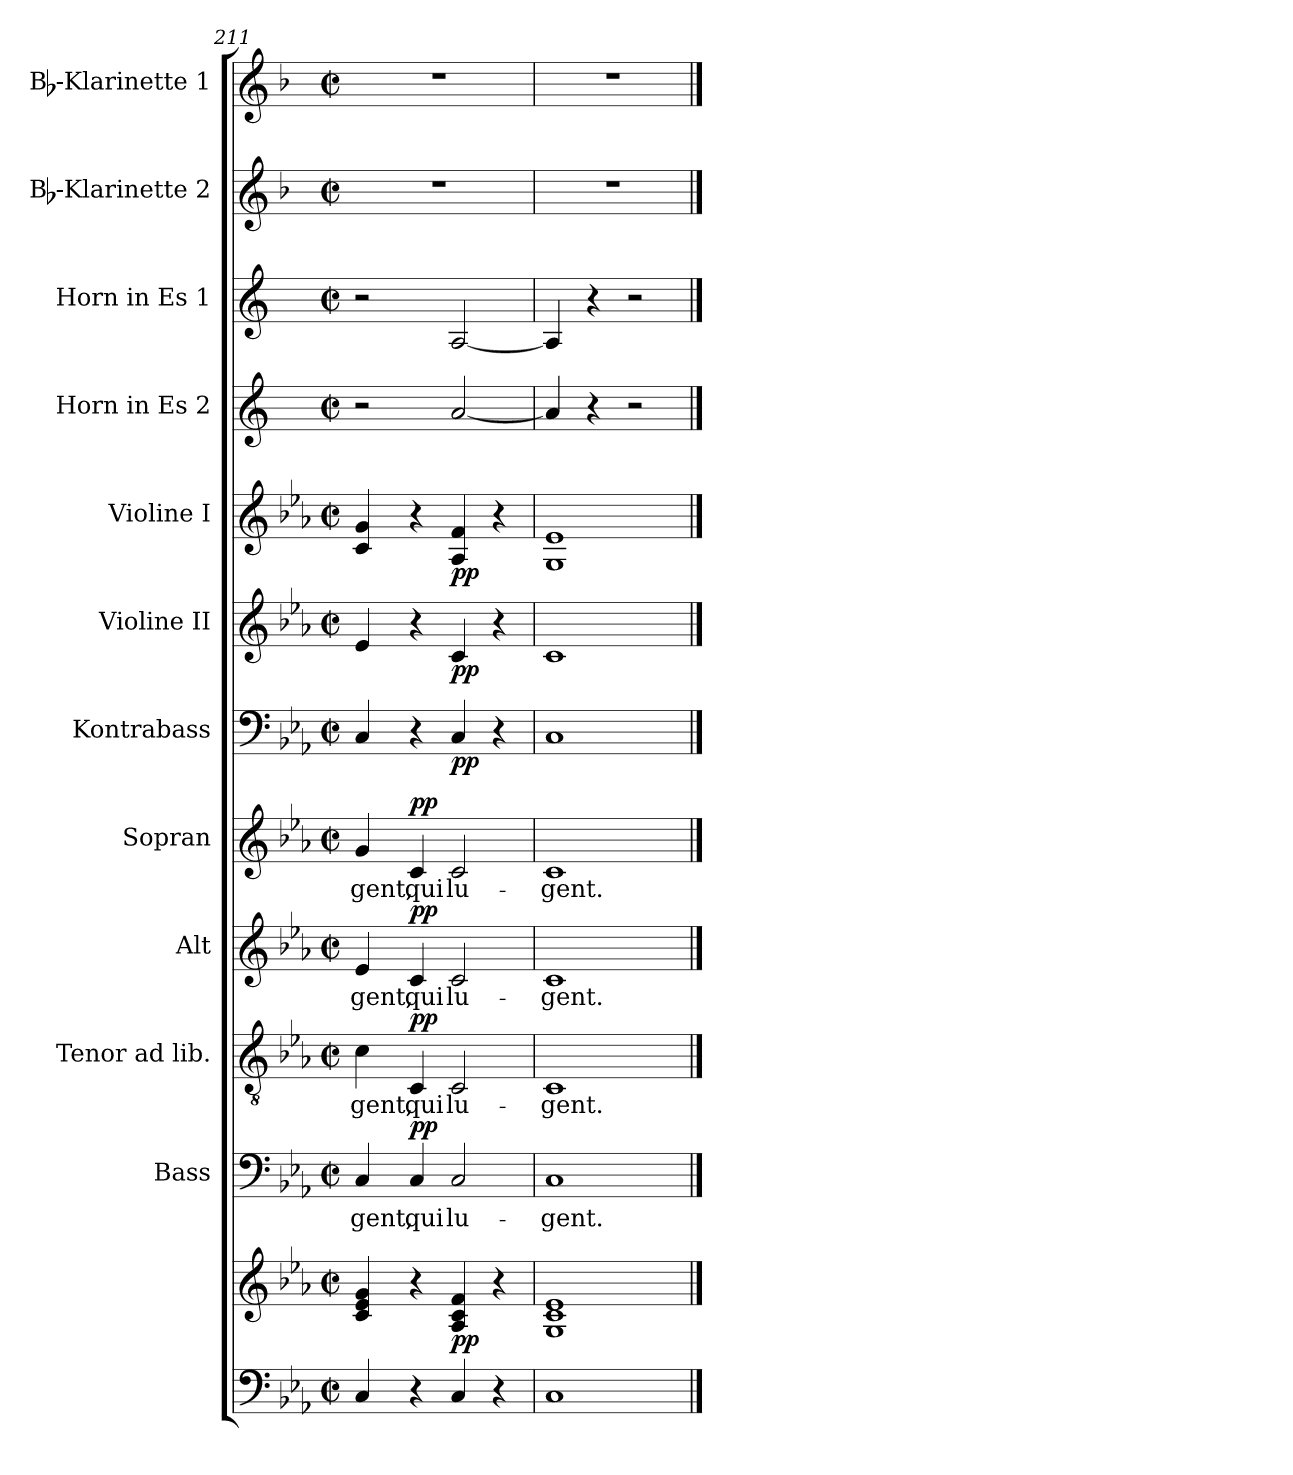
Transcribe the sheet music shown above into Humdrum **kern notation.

**kern	**kern	**dynam	**kern	**text	**dynam	**kern	**text	**dynam	**kern	**text	**dynam	**kern	**text	**dynam	**kern	**dynam	**kern	**dynam	**kern	**dynam	**kern	**kern	**kern	**kern
*part12	*part12	*part12	*part11	*part11	*part11	*part10	*part10	*part10	*part9	*part9	*part9	*part8	*part8	*part8	*part7	*part7	*part6	*part6	*part5	*part5	*part4	*part3	*part2	*part1
*staff13	*staff12	*staff12/13	*staff11	*staff11	*staff11	*staff10	*staff10	*staff10	*staff9	*staff9	*staff9	*staff8	*staff8	*staff8	*staff7	*staff7	*staff6	*staff6	*staff5	*staff5	*staff4	*staff3	*staff2	*staff1
*	*	*	*I"Bass	*	*	*I"Tenor ad lib.	*	*	*I"Alt	*	*	*I"Sopran	*	*	*I"Kontrabass	*	*I"Violine II	*	*I"Violine I	*	*I"Horn in Es 2	*I"Horn in Es 1	*I"Bb-Klarinette 2	*I"Bb-Klarinette 1
*	*	*	*I'B.	*	*	*I'T.	*	*	*I'A.	*	*	*I'S.	*	*	*I'Kb.	*	*I'Vl. II	*	*I'Vl. I	*	*	*	*I'Bb Kl. 2	*I'Bb Kl. 1
*clefF4	*clefG2	*	*clefF4	*	*	*clefGv2	*	*	*clefG2	*	*	*clefG2	*	*	*clefF4	*	*clefG2	*	*clefG2	*	*clefG2	*clefG2	*clefG2	*clefG2
*	*	*	*	*	*	*	*	*	*	*	*	*	*	*	*ITrd7c12	*	*	*	*	*	*ITrd5c9	*ITrd5c9	*ITrd1c2	*ITrd1c2
*k[b-e-a-]	*k[b-e-a-]	*	*k[b-e-a-]	*	*	*k[b-e-a-]	*	*	*k[b-e-a-]	*	*	*k[b-e-a-]	*	*	*k[b-e-a-]	*	*k[b-e-a-]	*	*k[b-e-a-]	*	*k[b-e-a-]	*k[b-e-a-]	*k[b-e-a-]	*k[b-e-a-]
*E-:	*E-:	*	*E-:	*	*	*E-:	*	*	*E-:	*	*	*E-:	*	*	*E-:	*	*E-:	*	*E-:	*	*E-:	*E-:	*E-:	*E-:
*M2/2	*M2/2	*	*M2/2	*	*	*M2/2	*	*	*M2/2	*	*	*M2/2	*	*	*M2/2	*	*M2/2	*	*M2/2	*	*M2/2	*M2/2	*M2/2	*M2/2
*met(c|)	*met(c|)	*	*met(c|)	*	*	*met(c|)	*	*	*met(c|)	*	*	*met(c|)	*	*	*met(c|)	*	*met(c|)	*	*met(c|)	*	*met(c|)	*met(c|)	*met(c|)	*met(c|)
=211	=211	=211	=211	=211	=211	=211	=211	=211	=211	=211	=211	=211	=211	=211	=211	=211	=211	=211	=211	=211	=211	=211	=211	=211
!	!	!	!	!LO:LY:b	!	!	!LO:LY:b	!	!	!LO:LY:b	!	!	!LO:LY:b	!	!	!	!	!	!	!	!	!	!	!
4C/	4c/ 4e-/ 4g/	.	4C/	-gent,	.	4c\	-gent,	.	4e-/	-gent,	.	4g/	-gent,	.	4CC/	.	4e-/	.	4c/ 4g/	.	2r	2r	1r	1r
!	!	!	!	!LO:LY:b	!LO:DY:a	!	!LO:LY:b	!LO:DY:a	!	!LO:LY:b	!LO:DY:a	!	!LO:LY:b	!LO:DY:a	!	!	!	!	!	!	!	!	!	!
4r	4r	.	4C/	qui	pp	4C/	qui	pp	4c/	qui	pp	4c/	qui	pp	4r	.	4r	.	4r	.	.	.	.	.
!	!	!LO:DY:b	!	!LO:LY:b	!	!	!LO:LY:b	!	!	!LO:LY:b	!	!	!LO:LY:b	!	!	!LO:DY:b	!	!LO:DY:b	!	!LO:DY:b	!	!	!	!
4C/	4A-/ 4c/ 4f/	pp	2C/	lu-	.	2C/	lu-	.	2c/	lu-	.	2c/	lu-	.	4CC/	pp	4c/	pp	4A-/ 4f/	pp	[2c/	[2C/	.	.
4r	4r	.	.	.	.	.	.	.	.	.	.	.	.	.	4r	.	4r	.	4r	.	.	.	.	.
=212	=212	=212	=212	=212	=212	=212	=212	=212	=212	=212	=212	=212	=212	=212	=212	=212	=212	=212	=212	=212	=212	=212	=212	=212
!	!	!	!	!LO:LY:b	!	!	!LO:LY:b	!	!	!LO:LY:b	!	!	!LO:LY:b	!	!	!	!	!	!	!	!	!	!	!
1C	1G 1c 1e-	.	1C	-gent.	.	1C	-gent.	.	1c	-gent.	.	1c	-gent.	.	1CC	.	1c	.	1G 1e-	.	4c/]	4C/]	1r	1r
.	.	.	.	.	.	.	.	.	.	.	.	.	.	.	.	.	.	.	.	.	4r	4r	.	.
.	.	.	.	.	.	.	.	.	.	.	.	.	.	.	.	.	.	.	.	.	2r	2r	.	.
==	==	==	==	==	==	==	==	==	==	==	==	==	==	==	==	==	==	==	==	==	==	==	==	==
*-	*-	*-	*-	*-	*-	*-	*-	*-	*-	*-	*-	*-	*-	*-	*-	*-	*-	*-	*-	*-	*-	*-	*-	*-
